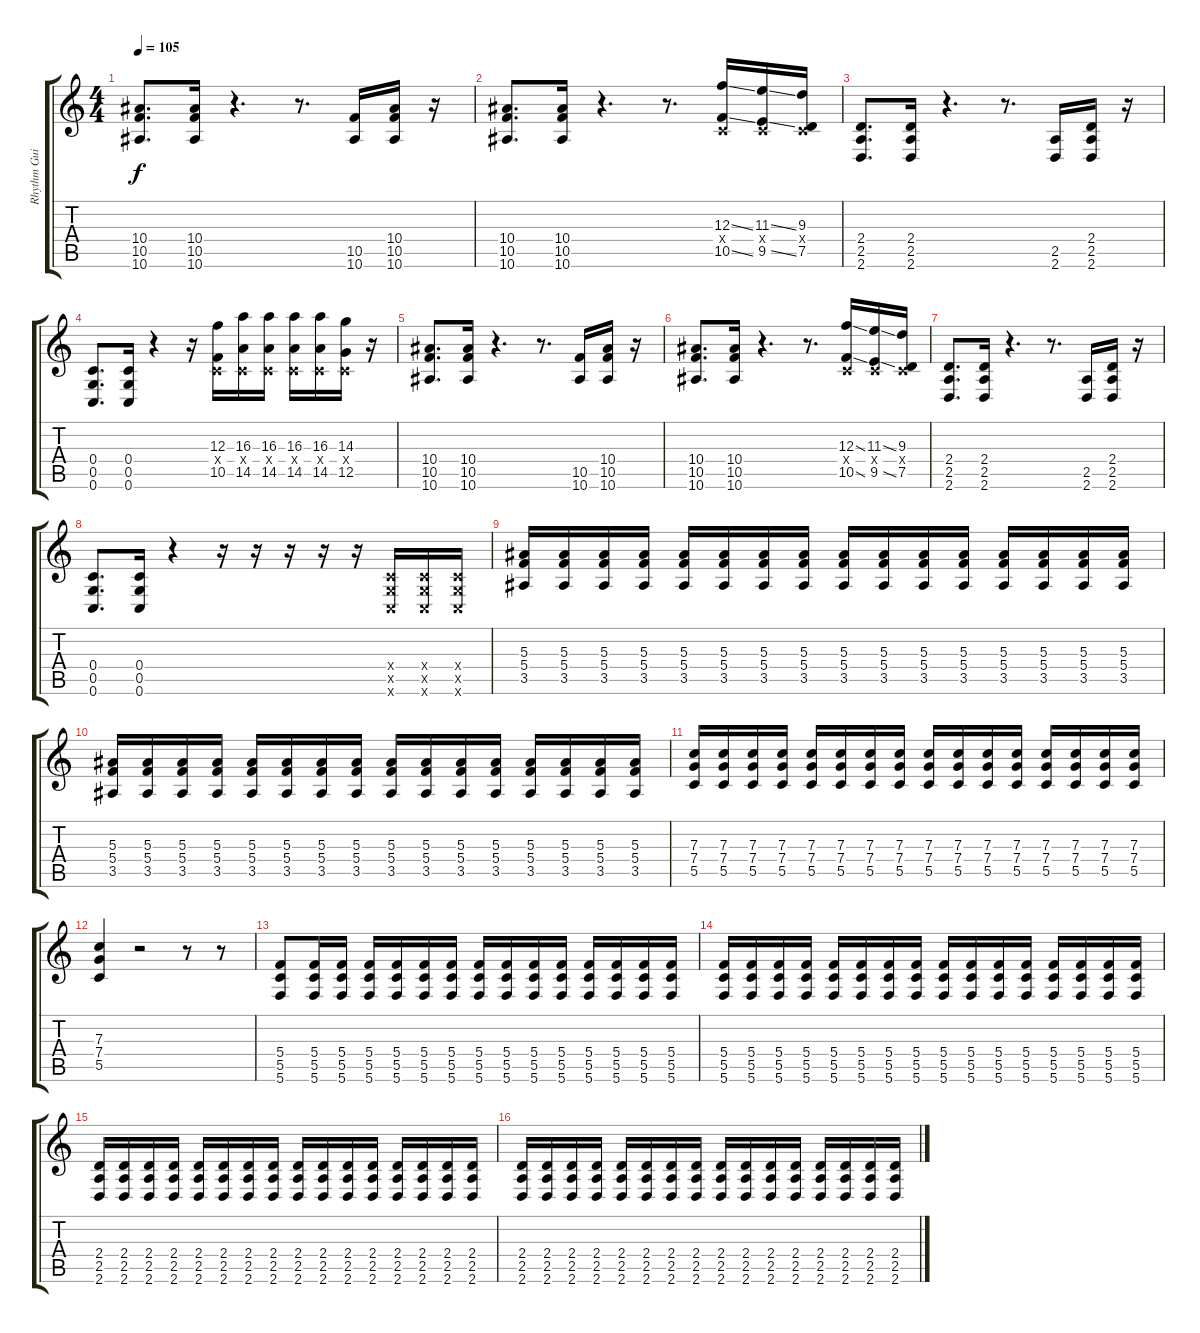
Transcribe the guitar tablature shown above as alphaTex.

\track ("Rhythm Guitar - Omar Espinoza" "Rhythm Gui") {instrument overdrivenguitar}
\staff {score tabs}
\tuning (D4 A3 F3 C3 G2 C2) {hide}
\ts (4 4)
\tempo 105
\clef g2
\ks c
(10.4 10.5 10.6).8{d dy f} (10.4 10.5 10.6).16 r.4{d} r.8{d} (10.5 10.6).16 (10.4 10.5 10.6).16 r.16 |
(10.4 10.5 10.6).8{d} (10.4 10.5 10.6).16 r.4{d} r.8{d} (12.3{ss} 0.4{x} 10.5{ss}).16 (11.3{ss} 0.4{x} 9.5{ss}).16 (9.3 0.4{x} 7.5).16 |
(2.4 2.5 2.6).8{d} (2.4 2.5 2.6).16 r.4{d} r.8{d} (2.5 2.6).16 (2.4 2.5 2.6).16 r.16 |
(0.4 0.5 0.6).8{d} (0.4 0.5 0.6).16 r.4 r.16 (12.3 0.4{x} 10.5).16 (16.3 0.4{x} 14.5).16 (16.3 0.4{x} 14.5).16 (16.3 0.4{x} 14.5).16 (16.3 0.4{x} 14.5).16 (14.3 0.4{x} 12.5).16 r.16 |
(10.4 10.5 10.6).8{d} (10.4 10.5 10.6).16 r.4{d} r.8{d} (10.5 10.6).16 (10.4 10.5 10.6).16 r.16 |
(10.4 10.5 10.6).8{d} (10.4 10.5 10.6).16 r.4{d} r.8{d} (12.3{ss} 0.4{x} 10.5{ss}).16 (11.3{ss} 0.4{x} 9.5{ss}).16 (9.3 0.4{x} 7.5).16 |
(2.4 2.5 2.6).8{d} (2.4 2.5 2.6).16 r.4{d} r.8{d} (2.5 2.6).16 (2.4 2.5 2.6).16 r.16 |
(0.4 0.5 0.6).8{d} (0.4 0.5 0.6).16 r.4 r.16 r.16 r.16 r.16 r.16 (0.4{x} 0.5{x} 0.6{x}).16 (0.4{x} 0.5{x} 0.6{x}).16 (0.4{x} 0.5{x} 0.6{x}).16 |
(5.3 5.4 3.5).16 (5.3 5.4 3.5).16 (5.3 5.4 3.5).16 (5.3 5.4 3.5).16 (5.3 5.4 3.5).16 (5.3 5.4 3.5).16 (5.3 5.4 3.5).16 (5.3 5.4 3.5).16 (5.3 5.4 3.5).16 (5.3 5.4 3.5).16 (5.3 5.4 3.5).16 (5.3 5.4 3.5).16 (5.3 5.4 3.5).16 (5.3 5.4 3.5).16 (5.3 5.4 3.5).16 (5.3 5.4 3.5).16 |
(5.3 5.4 3.5).16 (5.3 5.4 3.5).16 (5.3 5.4 3.5).16 (5.3 5.4 3.5).16 (5.3 5.4 3.5).16 (5.3 5.4 3.5).16 (5.3 5.4 3.5).16 (5.3 5.4 3.5).16 (5.3 5.4 3.5).16 (5.3 5.4 3.5).16 (5.3 5.4 3.5).16 (5.3 5.4 3.5).16 (5.3 5.4 3.5).16 (5.3 5.4 3.5).16 (5.3 5.4 3.5).16 (5.3 5.4 3.5).16 |
(7.3 7.4 5.5).16 (7.3 7.4 5.5).16 (7.3 7.4 5.5).16 (7.3 7.4 5.5).16 (7.3 7.4 5.5).16 (7.3 7.4 5.5).16 (7.3 7.4 5.5).16 (7.3 7.4 5.5).16 (7.3 7.4 5.5).16 (7.3 7.4 5.5).16 (7.3 7.4 5.5).16 (7.3 7.4 5.5).16 (7.3 7.4 5.5).16 (7.3 7.4 5.5).16 (7.3 7.4 5.5).16 (7.3 7.4 5.5).16 |
(7.3 7.4 5.5).4 r.2 r.8 r.8 |
(5.4 5.5 5.6).8 (5.4 5.5 5.6).16 (5.4 5.5 5.6).16 (5.4 5.5 5.6).16 (5.4 5.5 5.6).16 (5.4 5.5 5.6).16 (5.4 5.5 5.6).16 (5.4 5.5 5.6).16 (5.4 5.5 5.6).16 (5.4 5.5 5.6).16 (5.4 5.5 5.6).16 (5.4 5.5 5.6).16 (5.4 5.5 5.6).16 (5.4 5.5 5.6).16 (5.4 5.5 5.6).16 |
(5.4 5.5 5.6).16 (5.4 5.5 5.6).16 (5.4 5.5 5.6).16 (5.4 5.5 5.6).16 (5.4 5.5 5.6).16 (5.4 5.5 5.6).16 (5.4 5.5 5.6).16 (5.4 5.5 5.6).16 (5.4 5.5 5.6).16 (5.4 5.5 5.6).16 (5.4 5.5 5.6).16 (5.4 5.5 5.6).16 (5.4 5.5 5.6).16 (5.4 5.5 5.6).16 (5.4 5.5 5.6).16 (5.4 5.5 5.6).16 |
(2.4 2.5 2.6).16 (2.4 2.5 2.6).16 (2.4 2.5 2.6).16 (2.4 2.5 2.6).16 (2.4 2.5 2.6).16 (2.4 2.5 2.6).16 (2.4 2.5 2.6).16 (2.4 2.5 2.6).16 (2.4 2.5 2.6).16 (2.4 2.5 2.6).16 (2.4 2.5 2.6).16 (2.4 2.5 2.6).16 (2.4 2.5 2.6).16 (2.4 2.5 2.6).16 (2.4 2.5 2.6).16 (2.4 2.5 2.6).16 |
(2.4 2.5 2.6).16 (2.4 2.5 2.6).16 (2.4 2.5 2.6).16 (2.4 2.5 2.6).16 (2.4 2.5 2.6).16 (2.4 2.5 2.6).16 (2.4 2.5 2.6).16 (2.4 2.5 2.6).16 (2.4 2.5 2.6).16 (2.4 2.5 2.6).16 (2.4 2.5 2.6).16 (2.4 2.5 2.6).16 (2.4 2.5 2.6).16 (2.4 2.5 2.6).16 (2.4 2.5 2.6).16 (2.4 2.5 2.6).16
